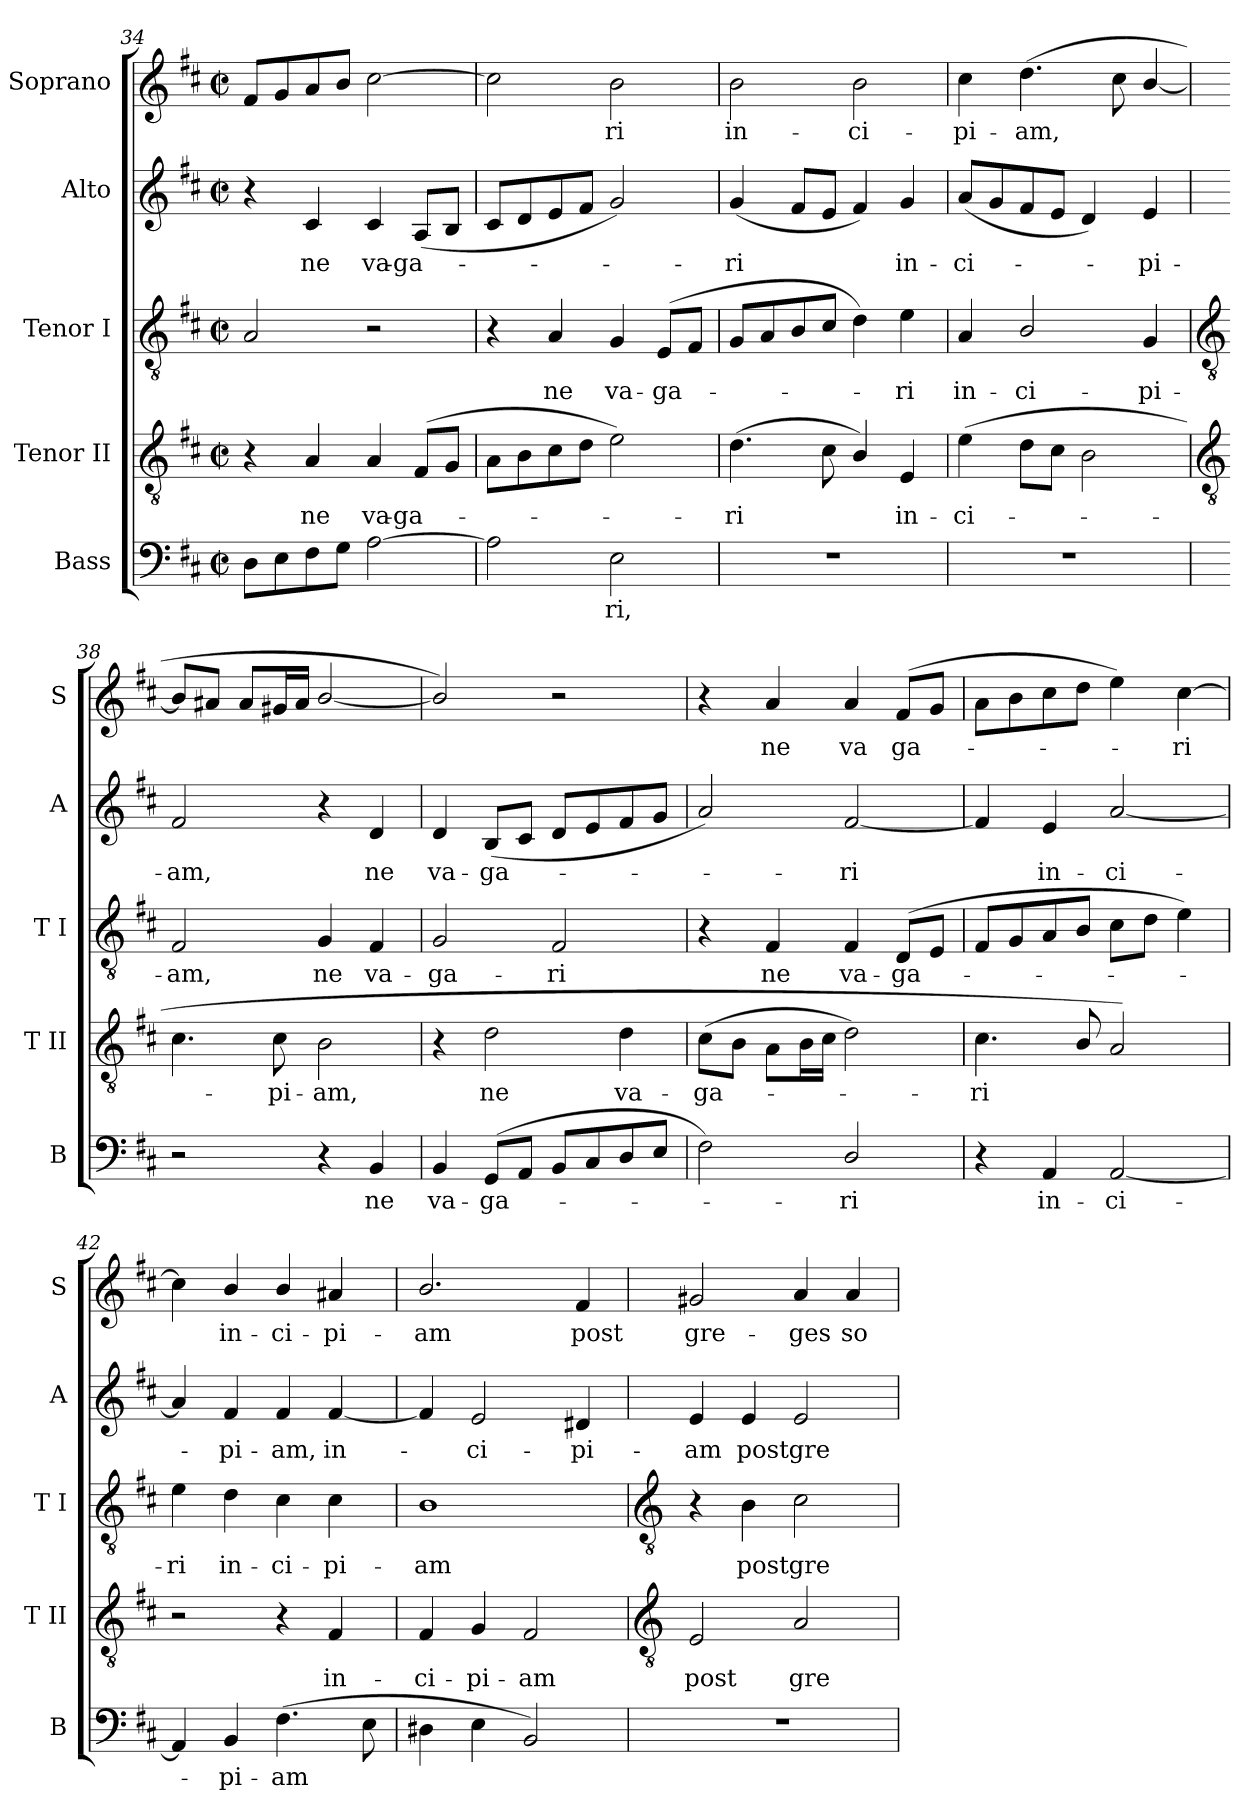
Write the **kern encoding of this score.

**kern	**text	**kern	**text	**kern	**text	**kern	**text	**kern	**text
*part5	*part5	*part4	*part4	*part3	*part3	*part2	*part2	*part1	*part1
*staff5	*staff5	*staff4	*staff4	*staff3	*staff3	*staff2	*staff2	*staff1	*staff1
*I"Bass	*	*I"Tenor II	*	*I"Tenor I	*	*I"Alto	*	*I"Soprano	*
*I'B	*	*I'T II	*	*I'T I	*	*I'A	*	*I'S	*
*clefF4	*	*clefGv2	*	*clefGv2	*	*clefG2	*	*clefG2	*
*k[f#c#]	*	*k[f#c#]	*	*k[f#c#]	*	*k[f#c#]	*	*k[f#c#]	*
*D:	*	*D:	*	*D:	*	*D:	*	*D:	*
*M2/2	*	*M2/2	*	*M2/2	*	*M2/2	*	*M2/2	*
*met(c|)	*	*met(c|)	*	*met(c|)	*	*met(c|)	*	*met(c|)	*
=34	=34	=34	=34	=34	=34	=34	=34	=34	=34
8DL	.	4r	.	2A	.	4r	.	8f#L	.
8E	.	.	.	.	.	.	.	8g	.
!	!	!	!LO:LY:b	!	!	!	!LO:LY:b	!	!
8F#	.	4A	ne	.	.	4c#	ne	8a	.
8GJ	.	.	.	.	.	.	.	8bJ	.
!	!	!	!LO:LY:b	!	!	!	!LO:LY:b	!	!
[2A	.	4A	va-	2r	.	4c#	va-	[2cc#	.
!	!	!	!LO:LY:b	!	!	!	!LO:LY:b	!	!
.	.	(>8F#L	-ga-	.	.	(<8AL	-ga-	.	.
.	.	8GJ	.	.	.	8BJ	.	.	.
=35	=35	=35	=35	=35	=35	=35	=35	=35	=35
2A]	.	8AL	.	4r	.	8c#L	.	2cc#]	.
.	.	8B	.	.	.	8d	.	.	.
!	!	!	!	!	!LO:LY:b	!	!	!	!
.	.	8c#	.	4A	ne	8e	.	.	.
.	.	8dJ	.	.	.	8f#J	.	.	.
!	!LO:LY:b	!	!	!	!LO:LY:b	!	!	!	!LO:LY:b
2E	ri,	2e)	.	4G	va-	2g)	.	2b	ri
!	!	!	!	!	!LO:LY:b	!	!	!	!
.	.	.	.	(<8EL	-ga-	.	.	.	.
.	.	.	.	8F#J	.	.	.	.	.
=36	=36	=36	=36	=36	=36	=36	=36	=36	=36
!	!	!	!LO:LY:b	!	!	!	!LO:LY:b	!	!LO:LY:b
1r	.	(>4.d	ri	8GL	.	(<4g	ri	2b	in-
.	.	.	.	8A	.	.	.	.	.
.	.	.	.	8B	.	8f#L	.	.	.
.	.	8c#	.	8c#J	.	8eJ	.	.	.
!	!	!	!	!	!	!	!	!	!LO:LY:b
.	.	4B/)	.	4d)	.	4f#)	.	2b	-ci-
!	!	!	!LO:LY:b	!	!LO:LY:b	!	!LO:LY:b	!	!
.	.	4E	in-	4e	ri	4g	in-	.	.
=37	=37	=37	=37	=37	=37	=37	=37	=37	=37
!	!	!	!LO:LY:b	!	!LO:LY:b	!	!LO:LY:b	!	!LO:LY:b
1r	.	(<4e	-ci-	4A	in-	(<8aL	-ci-	4cc#	-pi-
.	.	.	.	.	.	8g	.	.	.
!	!	!	!	!	!LO:LY:b	!	!	!	!LO:LY:b
.	.	8dL	.	2B/	-ci-	8f#	.	(<4.dd	-am,
.	.	8c#J	.	.	.	8eJ	.	.	.
.	.	2B	.	.	.	4d)	.	.	.
.	.	.	.	.	.	.	.	8cc#	.
!	!	!	!	!	!LO:LY:b	!	!LO:LY:b	!	!
.	.	.	.	4G	-pi-	4e	pi-	[4b/	.
!!LO:LB:g=z
=38	=38	=38	=38	=38	=38	=38	=38	=38	=38
*	*	*clefGv2	*	*clefGv2	*	*	*	*	*
!	!	!	!	!	!LO:LY:b	!	!LO:LY:b	!	!
2r	.	4.c#	.	2F#	-am,	2f#	-am,	8bL]	.
.	.	.	.	.	.	.	.	8a#XJ	.
.	.	.	.	.	.	.	.	8a#L	.
!	!	!	!LO:LY:b	!	!	!	!	!	!
.	.	8c#	pi-	.	.	.	.	16g#XL	.
.	.	.	.	.	.	.	.	16a#JJ	.
!	!	!	!LO:LY:b	!	!LO:LY:b	!	!	!	!
4r	.	2B	-am,	4G	ne	4r	.	[2b/	.
!	!LO:LY:b	!	!	!	!LO:LY:b	!	!LO:LY:b	!	!
4BB	ne	.	.	4F#	va-	4d	ne	.	.
=39	=39	=39	=39	=39	=39	=39	=39	=39	=39
!	!LO:LY:b	!	!	!	!LO:LY:b	!	!LO:LY:b	!	!
4BB	va-	4r	.	2G	-ga-	4d	va-	2b/])	.
!	!LO:LY:b	!	!LO:LY:b	!	!	!	!LO:LY:b	!	!
(<8GGL	-ga-	2d	ne	.	.	(<8BL	-ga-	.	.
8AAJ	.	.	.	.	.	8c#J	.	.	.
!	!	!	!	!	!LO:LY:b	!	!	!	!
8BBL	.	.	.	2F#	-ri	8dL	.	2r	.
8C#	.	.	.	.	.	8e	.	.	.
!	!	!	!LO:LY:b	!	!	!	!	!	!
8D	.	4d	va-	.	.	8f#	.	.	.
8EJ	.	.	.	.	.	8gJ	.	.	.
=40	=40	=40	=40	=40	=40	=40	=40	=40	=40
!	!	!	!LO:LY:b	!	!	!	!	!	!
2F#)	.	(>8c#L	-ga-	4r	.	2a)	.	4r	.
.	.	8BJ	.	.	.	.	.	.	.
!	!	!	!	!	!LO:LY:b	!	!	!	!LO:LY:b
.	.	8AL	.	4F#	ne	.	.	4a	ne
.	.	16BL	.	.	.	.	.	.	.
.	.	16c#JJ	.	.	.	.	.	.	.
!	!LO:LY:b	!	!	!	!LO:LY:b	!	!LO:LY:b	!	!LO:LY:b
2D/	ri	2d)	.	4F#	va-	[2f#	ri	4a	va
!	!	!	!	!	!LO:LY:b	!	!	!	!LO:LY:b
.	.	.	.	(>8DL	-ga-	.	.	(>8f#L	ga-
.	.	.	.	8EJ	.	.	.	8gJ	.
=41	=41	=41	=41	=41	=41	=41	=41	=41	=41
!	!	!	!LO:LY:b	!	!	!	!	!	!
4r	.	4.c#	ri	8F#L	.	4f#]	.	8aL	.
.	.	.	.	8G	.	.	.	8b	.
!	!LO:LY:b	!	!	!	!	!	!LO:LY:b	!	!
4AA	in-	.	.	8A	.	4e	in-	8cc#	.
.	.	8B/	.	8BJ	.	.	.	8ddJ	.
!	!LO:LY:b	!	!	!	!	!	!LO:LY:b	!	!
[2AA	-ci-	2A)	.	8c#L	.	[2a	-ci-	4ee)	.
.	.	.	.	8dJ	.	.	.	.	.
!	!	!	!	!	!	!	!	!	!LO:LY:b
.	.	.	.	4e)	.	.	.	[4cc#	ri
=42	=42	=42	=42	=42	=42	=42	=42	=42	=42
!	!	!	!	!	!LO:LY:b	!	!	!	!
4AA]	.	2r	.	4e	ri	4a]	.	4cc#]	.
!	!LO:LY:b	!	!	!	!LO:LY:b	!	!LO:LY:b	!	!LO:LY:b
4BB	pi-	.	.	4d	in-	4f#	pi-	4b/	in-
!	!LO:LY:b	!	!	!	!LO:LY:b	!	!LO:LY:b	!	!LO:LY:b
(>4.F#	-am	4r	.	4c#	-ci-	4f#	-am,	4b/	-ci-
!	!	!	!LO:LY:b	!	!LO:LY:b	!	!LO:LY:b	!	!LO:LY:b
.	.	4F#	in-	4c#	-pi-	[4f#	in-	4a#X	-pi-
8E	.	.	.	.	.	.	.	.	.
=43	=43	=43	=43	=43	=43	=43	=43	=43	=43
!	!	!	!LO:LY:b	!	!LO:LY:b	!	!	!	!LO:LY:b
4D#X	.	4F#	-ci-	1B	-am	4f#]	.	2.b/	-am
!	!	!	!LO:LY:b	!	!	!	!LO:LY:b	!	!
4E	.	4G	-pi-	.	.	2e	ci-	.	.
!	!	!	!LO:LY:b	!	!	!	!	!	!
2BB)	.	2F#	-am	.	.	.	.	.	.
!	!	!	!	!	!	!	!LO:LY:b	!	!LO:LY:b
.	.	.	.	.	.	4d#X	-pi-	4f#	post
!!LO:LB:g=z
=44	=44	=44	=44	=44	=44	=44	=44	=44	=44
*	*	*clefGv2	*	*clefGv2	*	*	*	*	*
!	!	!	!LO:LY:b	!	!	!	!LO:LY:b	!	!LO:LY:b
1r	.	2E	post	4r	.	4e	-am	2g#X	gre-
!	!	!	!	!	!LO:LY:b	!	!LO:LY:b	!	!
.	.	.	.	4B	post	4e	post	.	.
!	!	!	!LO:LY:b	!	!LO:LY:b	!	!LO:LY:b	!	!LO:LY:b
.	.	2A	gre-	2c#	gre-	2e	gre-	4a	-ges
!	!	!	!	!	!	!	!	!	!LO:LY:b
.	.	.	.	.	.	.	.	4a	so-
=	=	=	=	=	=	=	=	=	=
*-	*-	*-	*-	*-	*-	*-	*-	*-	*-
